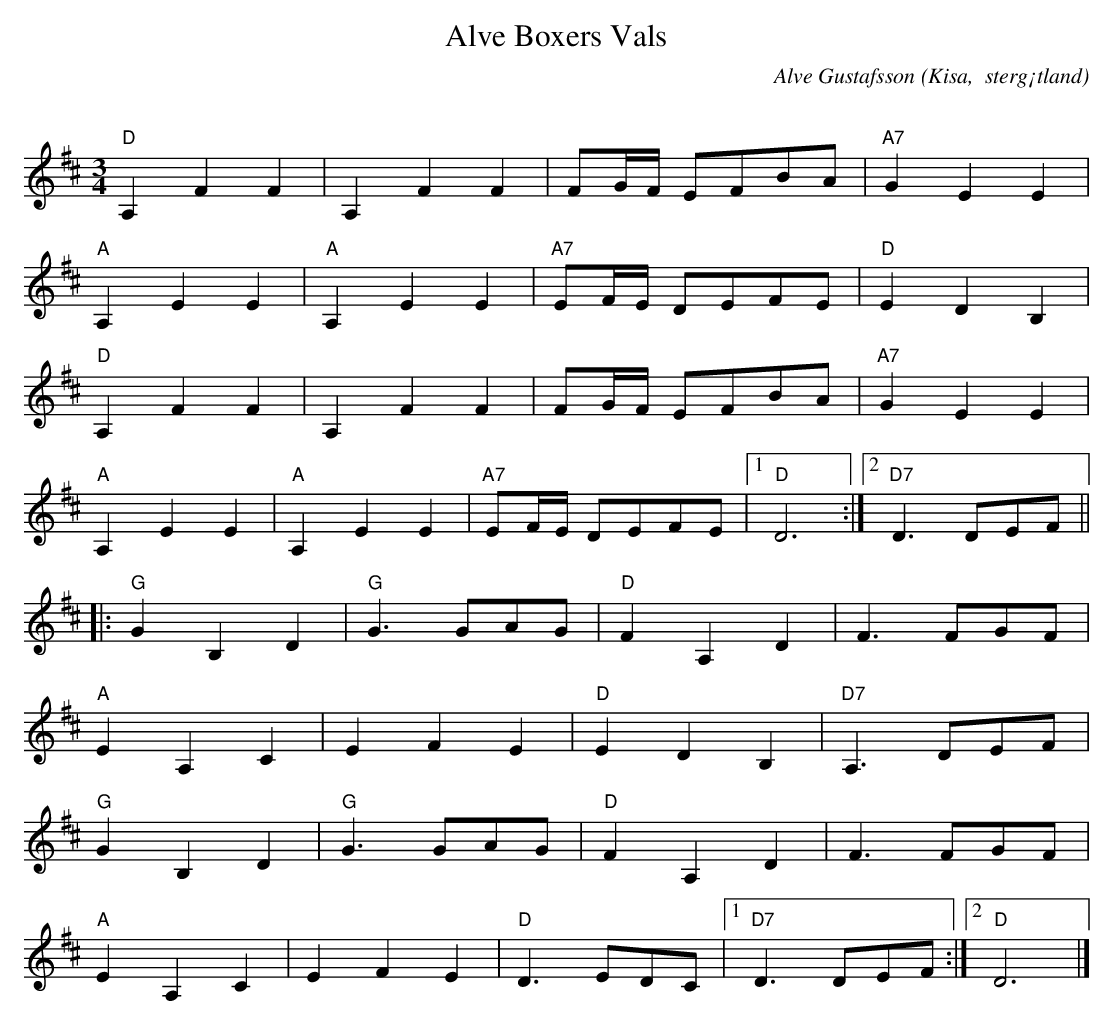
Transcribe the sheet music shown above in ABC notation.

X:1
T:Alve Boxers Vals
C:Alve Gustafsson
O:Kisa,  sterg¡tland
Q:140
M:3/4
L:1/8
K:D
"D"A,2F2F2|A,2F2F2|FG/F/ EFBA |"A7" G2E2E2|
"A" A,2E2E2 |"A" A,2E2E2|"A7" EF/E/ DEFE |"D" E2D2B,2 |
"D"A,2F2F2|A,2F2F2|FG/F/ EFBA |"A7" G2E2E2|
"A" A,2E2E2 |"A" A,2E2E2|"A7" EF/E/ DEFE |1"D" D6 :|2 "D7" D3 DEF ||
||:"G" G2B,2D2 |"G" G3 GAG | "D" F2A,2D2 | F3 FGF |
"A" E2A,2 C2 |E2F2E2 |"D" E2D2B,2 |"D7" A,3 DEF |
"G" G2B,2D2 |"G" G3 GAG | "D" F2A,2D2 | F3 FGF |
"A" E2A,2 C2 |E2F2E2 |"D" D3 EDC |1"D7" D3 DEF :|2 "D" D6 |]
